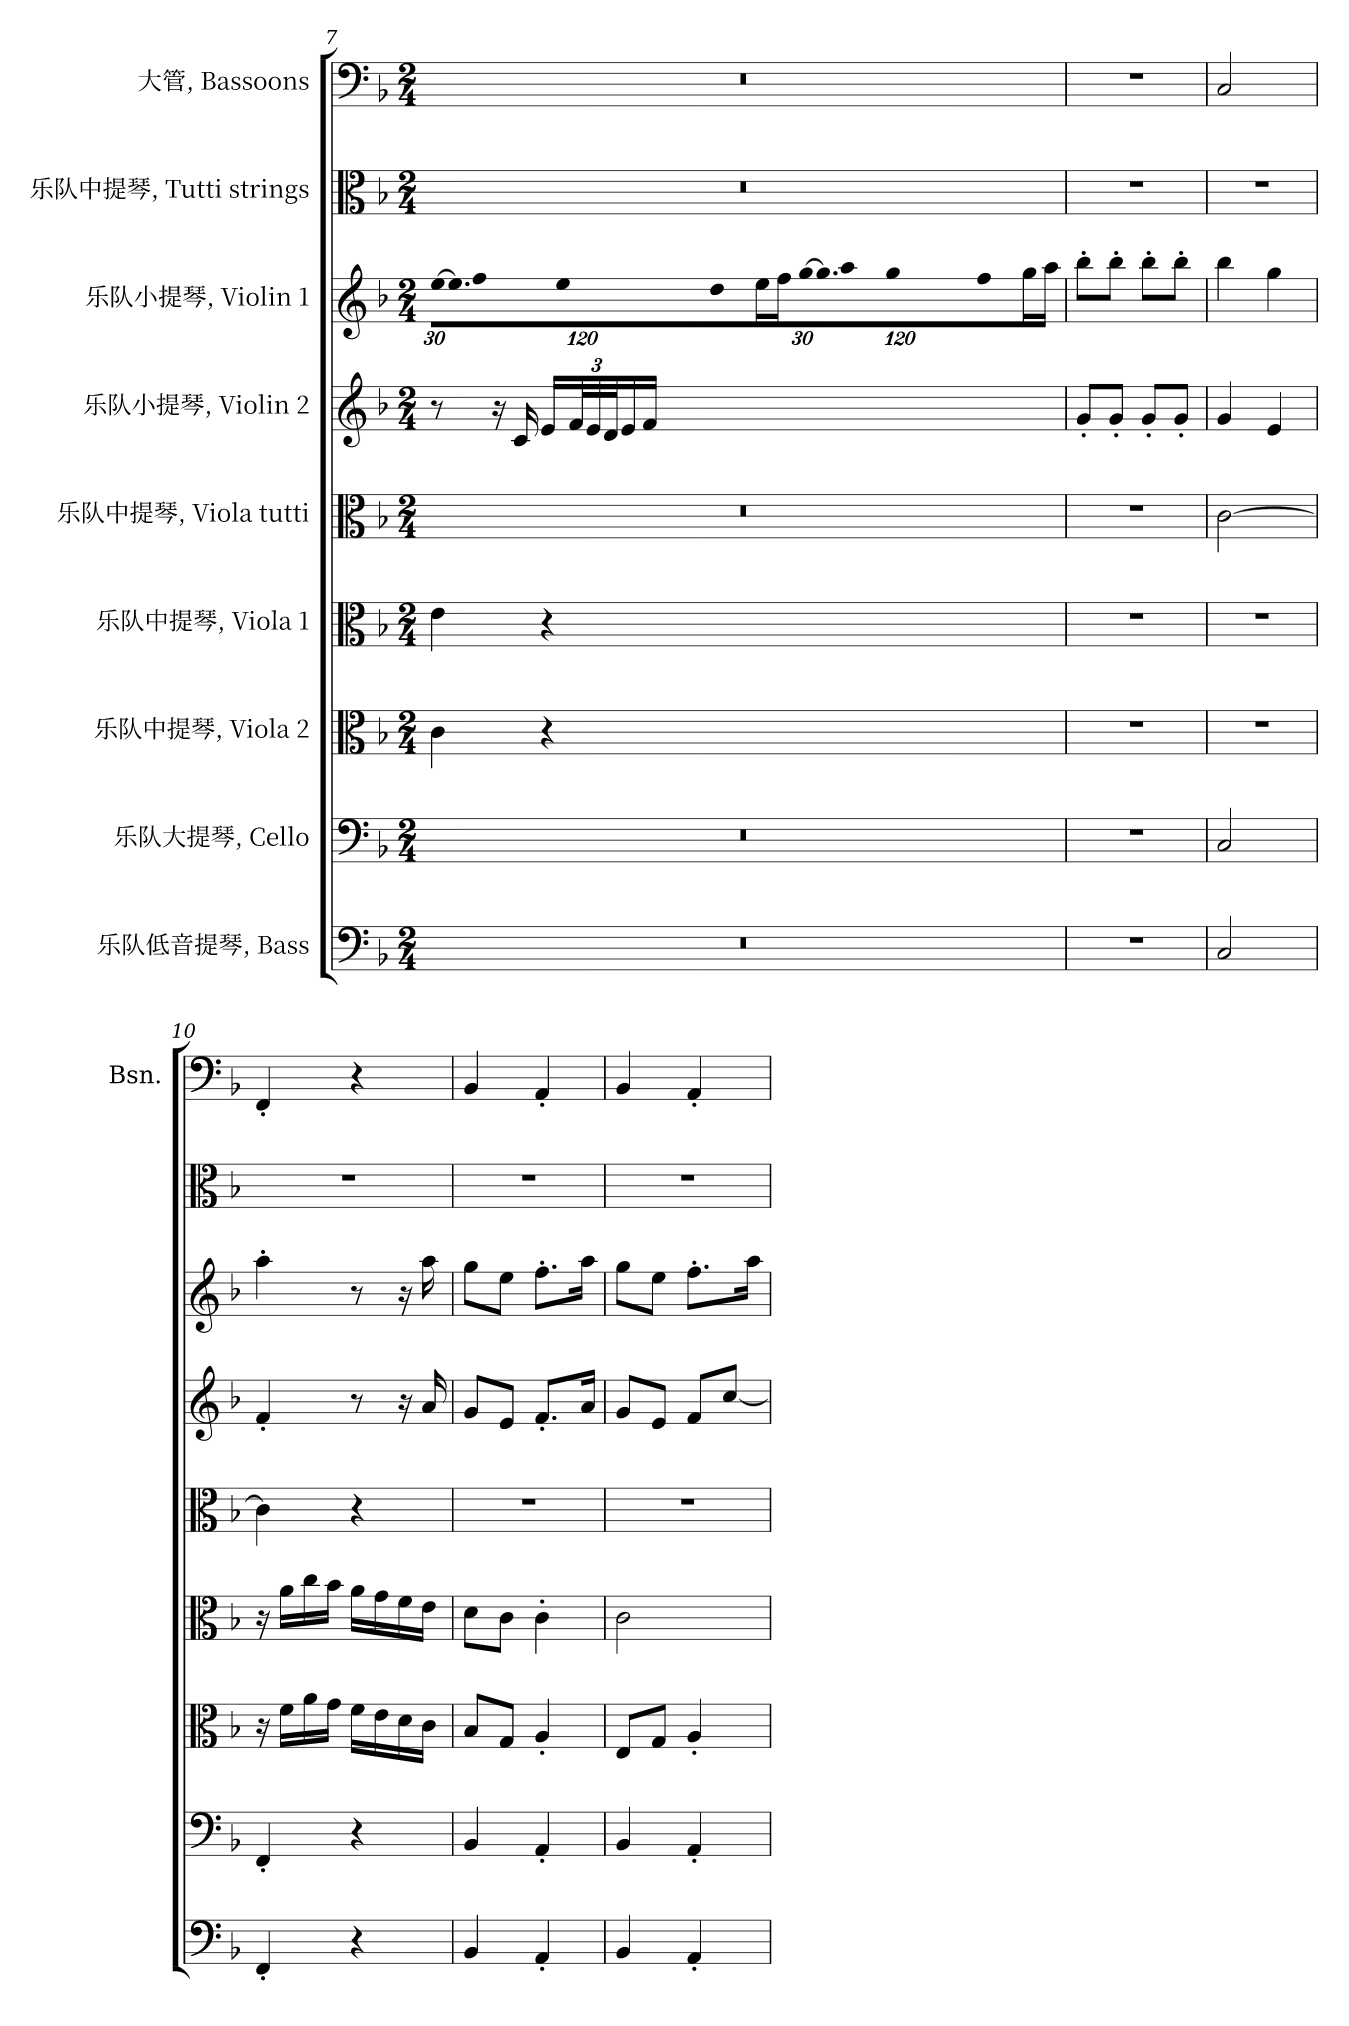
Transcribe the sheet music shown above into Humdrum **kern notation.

**kern	**kern	**kern	**kern	**kern	**kern	**kern	**kern	**kern
*part9	*part8	*part7	*part6	*part5	*part4	*part3	*part2	*part1
*staff9	*staff8	*staff7	*staff6	*staff5	*staff4	*staff3	*staff2	*staff1
*I"乐队低音提琴, Bass	*I"乐队大提琴, Cello	*I"乐队中提琴, Viola 2	*I"乐队中提琴, Viola 1	*I"乐队中提琴, Viola tutti	*I"乐队小提琴, Violin 2	*I"乐队小提琴, Violin 1	*I"乐队中提琴, Tutti strings	*I"大管, Bassoons
*	*	*	*	*	*	*	*	*I'Bsn.
!!LO:PB:g=z
*clefF4	*clefF4	*clefC3	*clefC3	*clefC3	*clefG2	*clefG2	*clefC3	*clefF4
*ITrd7c12	*	*	*	*	*	*	*	*
*k[b-]	*k[b-]	*k[b-]	*k[b-]	*k[b-]	*k[b-]	*k[b-]	*k[b-]	*k[b-]
*M2/4	*M2/4	*M2/4	*M2/4	*M2/4	*M2/4	*M2/4	*M2/4	*M2/4
*MM48	*MM48	*MM48	*MM48	*MM48	*MM48	*MM48	*MM48	*MM48
*	*	*	*	*	*	*Xbrackettup	*	*
=7	=7	=7	=7	=7	=7	=7	=7	=7
!	!	!	!	!	!	!LO:N:vis=256%9	!	!
2r	2r	4c\	4e\	2r	8r	[960%17ee\KLLL	2r	2r
!	!	!	!	!	!	!LO:N:vis=32.	!	!
.	.	.	.	.	.	1920%103ee\]	.	.
!	!	!	!	!	!	!LO:N:vis=256%9	!	!
.	.	.	.	.	.	960%17ff\L	.	.
!	!	!	!	!	!	!LO:N:vis=256%9	!	!
.	.	.	.	.	.	960%17ee\	.	.
.	.	.	.	.	.	1920ryy	.	.
!	!	!	!	!	!	!LO:N:vis=256%9	!	!
.	.	.	.	.	.	960%17dd\JJ	.	.
.	.	.	.	.	16r	16ee\	.	.
.	.	.	.	.	16c/	16ff\	.	.
!	!	!	!	!	!	!LO:N:vis=256%9	!	!
.	.	4r	4r	.	16e/LL	[960%17gg\KL	.	.
!	!	!	!	!	!	!LO:N:vis=32.	!	!
.	.	.	.	.	.	1920%103gg\]	.	.
*	*	*	*	*	*Xbrackettup	*	*	*
.	.	.	.	.	48f/L	.	.	.
!	!	!	!	!	!	!LO:N:vis=256%9	!	!
.	.	.	.	.	.	960%17aa\L	.	.
.	.	.	.	.	48e/	.	.	.
!	!	!	!	!	!	!LO:N:vis=256%9	!	!
.	.	.	.	.	.	960%17gg\	.	.
.	.	.	.	.	48d/J	.	.	.
.	.	.	.	.	.	1920ryy	.	.
!	!	!	!	!	!	!LO:N:vis=256%9	!	!
.	.	.	.	.	.	960%17ff\JJ	.	.
.	.	.	.	.	16e/	16gg\	.	.
.	.	.	.	.	16f/JJ	16aa\JJ	.	.
=8	=8	=8	=8	=8	=8	=8	=8	=8
2r	2r	2r	2r	2r	8g'/L	8bb-'\L	2r	2r
.	.	.	.	.	8g'/J	8bb-'\J	.	.
.	.	.	.	.	8g'/L	8bb-'\L	.	.
.	.	.	.	.	8g'/J	8bb-'\J	.	.
=9	=9	=9	=9	=9	=9	=9	=9	=9
*	*	*	*	*	*	*	*	*MM50
2CC/	2C/	2r	2r	[2c\	4g/	4bb-\	2r	2C/
.	.	.	.	.	4e/	4gg\	.	.
=10	=10	=10	=10	=10	=10	=10	=10	=10
*	*	*	*	*	*	*	*	*MM46
4FFF'/	4FF'/	16r	16r	4c\]	4f'/	4aa'\	2r	4FF'/
.	.	16f\LL	16a\LL	.	.	.	.	.
.	.	16a\	16cc\	.	.	.	.	.
.	.	16g\JJ	16b-\JJ	.	.	.	.	.
4r	4r	16f\LL	16a\LL	4r	8r	8r	.	4r
.	.	16e\	16g\	.	.	.	.	.
.	.	16d\	16f\	.	16r	16r	.	.
.	.	16c\JJ	16e\JJ	.	16a/	16aa\	.	.
=11	=11	=11	=11	=11	=11	=11	=11	=11
*	*	*	*	*	*	*	*	*MM50
4BBB-/	4BB-/	8B-/L	8d\L	2r	8g/L	8gg\L	2r	4BB-/
.	.	8G/J	8c\J	.	8e/J	8ee\J	.	.
4AAA'/	4AA'/	4A'/	4c'\	.	8.f'/L	8.ff'\L	.	4AA'/
.	.	.	.	.	16a/Jk	16aa\Jk	.	.
!!LO:PB:g=z
=12	=12	=12	=12	=12	=12	=12	=12	=12
*	*	*	*	*	*	*	*	*MM50
4BBB-/	4BB-/	8E/L	2c\	2r	8g/L	8gg\L	2r	4BB-/
.	.	8G/J	.	.	8e/J	8ee\J	.	.
4AAA'/	4AA'/	4A'/	.	.	8f/L	8.ff'\L	.	4AA'/
.	.	.	.	.	[8cc/J	.	.	.
.	.	.	.	.	.	16aa\Jk	.	.
=	=	=	=	=	=	=	=	=
*-	*-	*-	*-	*-	*-	*-	*-	*-
